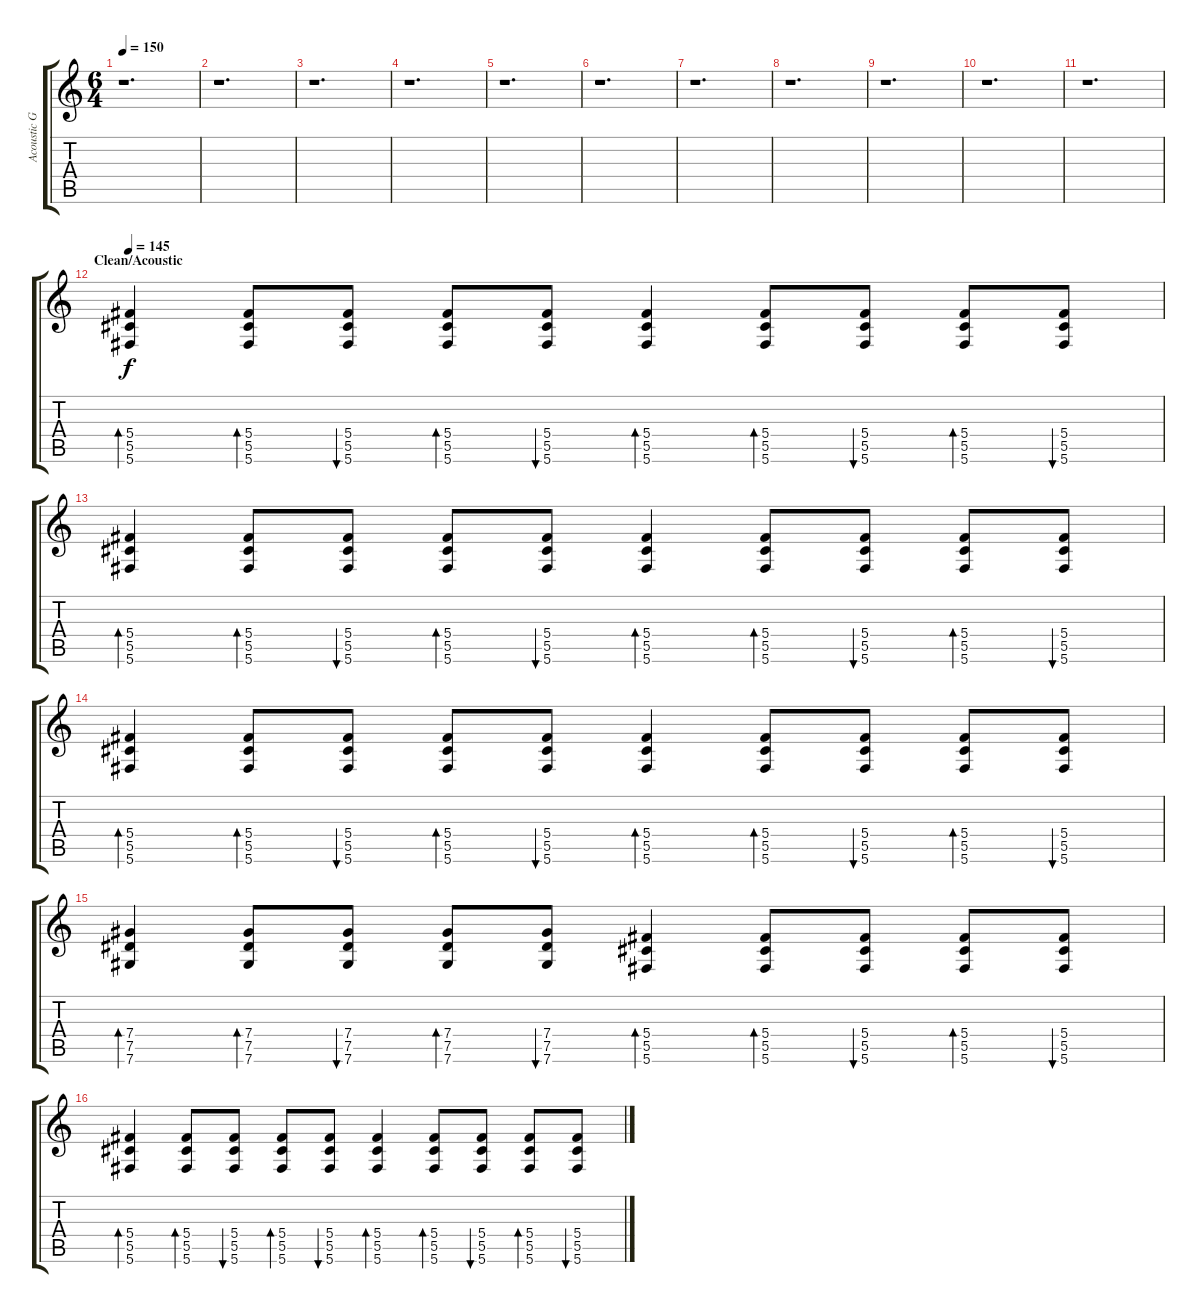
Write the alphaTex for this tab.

\track ("Acoustic Guitar" "Acoustic G") {instrument acousticguitarsteel}
\staff {score tabs}
\tuning (Eb4 Bb3 Gb3 Db3 Ab2 Db2) {hide}
\ts (6 4)
\tempo 150
\clef g2
\ks c
r.1{d dy f} |
r.1{d} |
r.1{d} |
r.1{d} |
r.1{d} |
r.1{d} |
r.1{d} |
r.1{d} |
r.1{d} |
r.1{d} |
r.1{d} |
\section ("" "Clean/Acoustic")
\tempo 145
(5.4 5.5 5.6).4{bd 60} (5.4 5.5 5.6).8{bd 60} (5.4 5.5 5.6).8{bu 60} (5.4 5.5 5.6).8{bd 60} (5.4 5.5 5.6).8{bu 60} (5.4 5.5 5.6).4{bd 60} (5.4 5.5 5.6).8{bd 60} (5.4 5.5 5.6).8{bu 60} (5.4 5.5 5.6).8{bd 60} (5.4 5.5 5.6).8{bu 60} |
(5.4 5.5 5.6).4{bd 60} (5.4 5.5 5.6).8{bd 60} (5.4 5.5 5.6).8{bu 60} (5.4 5.5 5.6).8{bd 60} (5.4 5.5 5.6).8{bu 60} (5.4 5.5 5.6).4{bd 60} (5.4 5.5 5.6).8{bd 60} (5.4 5.5 5.6).8{bu 60} (5.4 5.5 5.6).8{bd 60} (5.4 5.5 5.6).8{bu 60} |
(5.4 5.5 5.6).4{bd 60} (5.4 5.5 5.6).8{bd 60} (5.4 5.5 5.6).8{bu 60} (5.4 5.5 5.6).8{bd 60} (5.4 5.5 5.6).8{bu 60} (5.4 5.5 5.6).4{bd 60} (5.4 5.5 5.6).8{bd 60} (5.4 5.5 5.6).8{bu 60} (5.4 5.5 5.6).8{bd 60} (5.4 5.5 5.6).8{bu 60} |
(7.4 7.5 7.6).4{bd 60} (7.4 7.5 7.6).8{bd 60} (7.4 7.5 7.6).8{bu 60} (7.4 7.5 7.6).8{bd 60} (7.4 7.5 7.6).8{bu 60} (5.4 5.5 5.6).4{bd 60} (5.4 5.5 5.6).8{bd 60} (5.4 5.5 5.6).8{bu 60} (5.4 5.5 5.6).8{bd 60} (5.4 5.5 5.6).8{bu 60} |
(5.4 5.5 5.6).4{bd 60} (5.4 5.5 5.6).8{bd 60} (5.4 5.5 5.6).8{bu 60} (5.4 5.5 5.6).8{bd 60} (5.4 5.5 5.6).8{bu 60} (5.4 5.5 5.6).4{bd 60} (5.4 5.5 5.6).8{bd 60} (5.4 5.5 5.6).8{bu 60} (5.4 5.5 5.6).8{bd 60} (5.4 5.5 5.6).8{bu 60}
